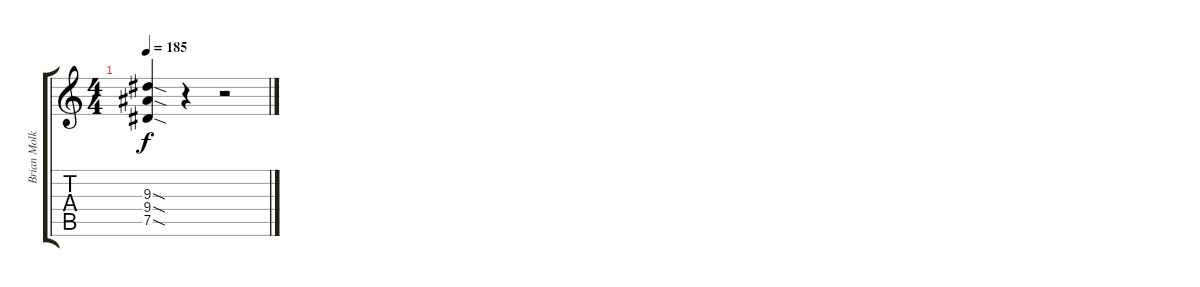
\track ("Brian Molko" "Brian Molk") {instrument overdrivenguitar}
\staff {score tabs}
\tuning (Eb4 Bb3 Gb3 Db3 Ab2 Eb2) {hide}
\ts (4 4)
\tempo 185
\clef g2
\ks c
(9.3{sod} 9.4{sod} 7.5{sod}).4{dy f} r.4 r.2
